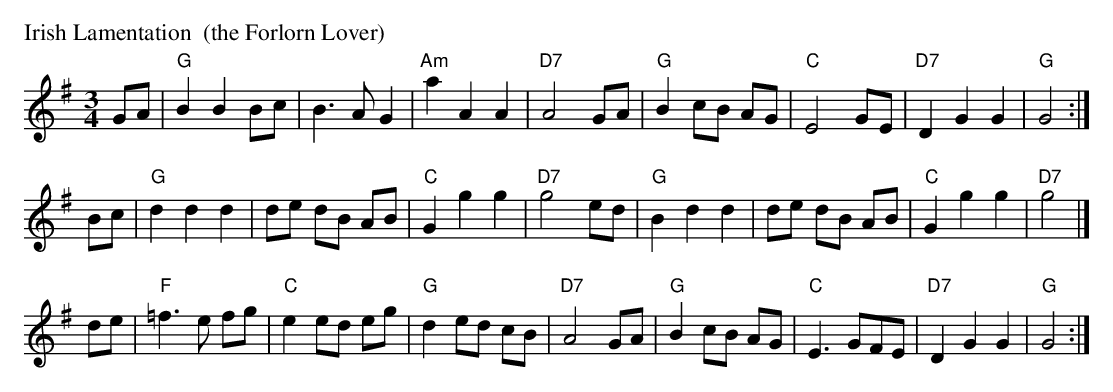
X:1
P: Irish Lamentation  (the Forlorn Lover)
M: 3/4
L: 1/8
K: G
GA \
| "G"B2 B2 Bc | B3 A G2 | "Am"a2 A2 A2 | "D7"A4 GA \
| "G"B2 cB AG | "C"E4 GE | "D7"D2 G2 G2 | "G"G4 :|
Bc \
| "G"d2 d2 d2 | de dB AB | "C"G2 g2 g2 | "D7"g4 ed \
| "G"B2 d2 d2 | de dB AB | "C"G2 g2 g2 | "D7"g4 |]
de \
| "F"=f3 e fg | "C"e2 ed eg | "G"d2 ed cB | "D7"A4 GA \
| "G"B2 cB AG | "C"E3 GFE | "D7"D2 G2 G2 | "G"G4 :|
